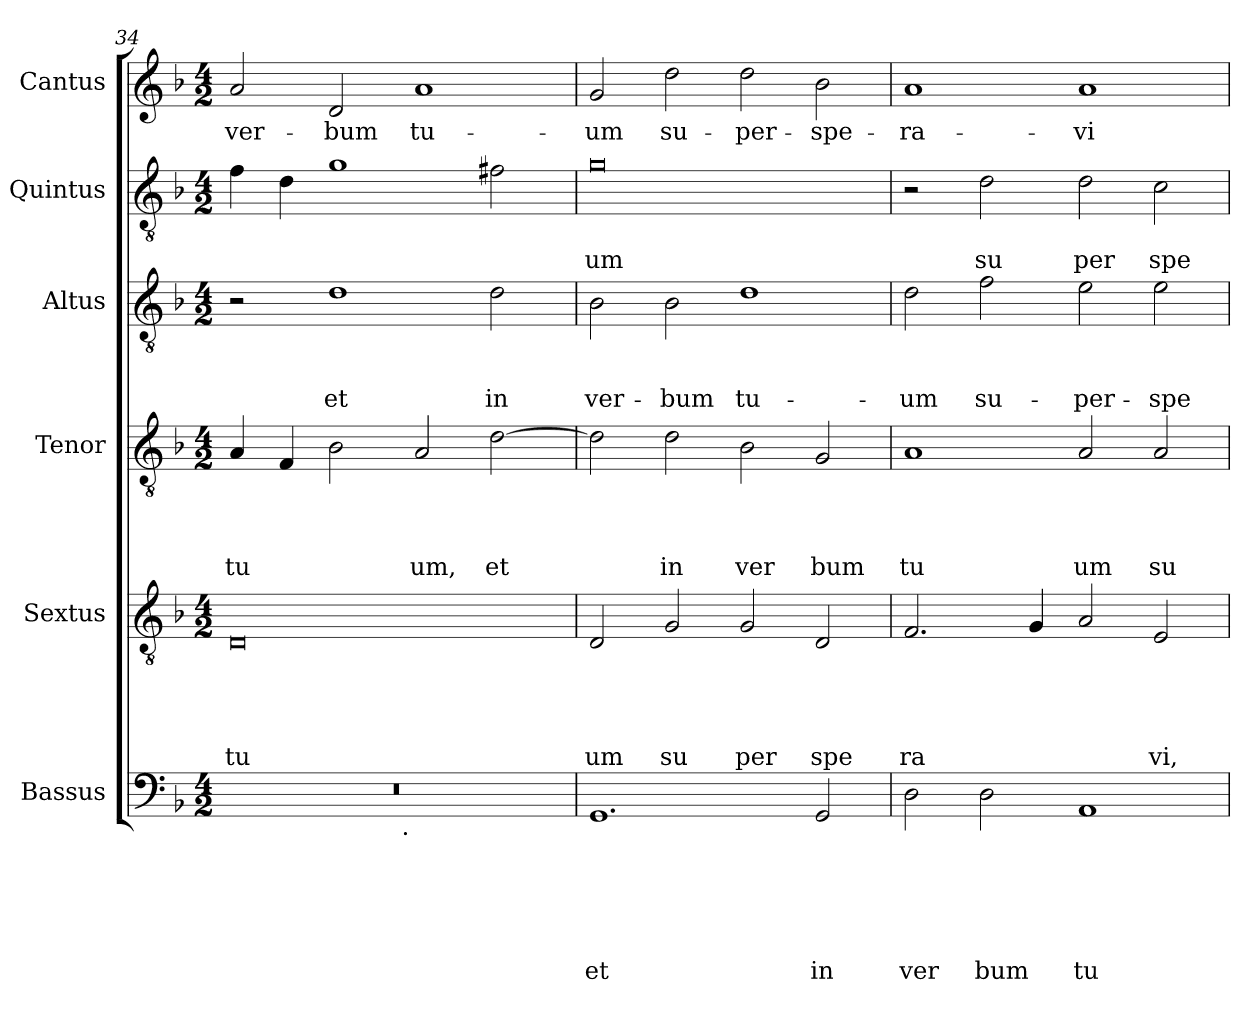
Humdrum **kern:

**kern	**text	**text	**text	**text	**text	**text	**kern	**text	**text	**text	**text	**text	**kern	**text	**text	**text	**text	**kern	**text	**text	**text	**kern	**text	**text	**kern	**text
*part6	*part6	*part6	*part6	*part6	*part6	*part6	*part5	*part5	*part5	*part5	*part5	*part5	*part4	*part4	*part4	*part4	*part4	*part3	*part3	*part3	*part3	*part2	*part2	*part2	*part1	*part1
*staff6	*staff6	*staff6	*staff6	*staff6	*staff6	*staff6	*staff5	*staff5	*staff5	*staff5	*staff5	*staff5	*staff4	*staff4	*staff4	*staff4	*staff4	*staff3	*staff3	*staff3	*staff3	*staff2	*staff2	*staff2	*staff1	*staff1
*I"Bassus	*	*	*	*	*	*	*I"Sextus	*	*	*	*	*	*I"Tenor	*	*	*	*	*I"Altus	*	*	*	*I"Quintus	*	*	*I"Cantus	*
*clefF4	*	*	*	*	*	*	*clefGv2	*	*	*	*	*	*clefGv2	*	*	*	*	*clefGv2	*	*	*	*clefGv2	*	*	*clefG2	*
*ITrd-3c-5	*	*	*	*	*	*	*ITrd-3c-5	*	*	*	*	*	*ITrd-3c-5	*	*	*	*	*ITrd-3c-5	*	*	*	*ITrd-3c-5	*	*	*	*
*k[b-e-]	*	*	*	*	*	*	*k[b-e-]	*	*	*	*	*	*k[b-e-]	*	*	*	*	*k[b-e-]	*	*	*	*k[b-e-]	*	*	*k[b-]	*
*B-:	*	*	*	*	*	*	*B-:	*	*	*	*	*	*B-:	*	*	*	*	*B-:	*	*	*	*B-:	*	*	*F:	*
*M4/2	*	*	*	*	*	*	*M4/2	*	*	*	*	*	*M4/2	*	*	*	*	*M4/2	*	*	*	*M4/2	*	*	*M4/2	*
=34	=34	=34	=34	=34	=34	=34	=34	=34	=34	=34	=34	=34	=34	=34	=34	=34	=34	=34	=34	=34	=34	=34	=34	=34	=34	=34
!	!	!	!	!	!	!	!	!	!	!	!	!LO:LY:b	!	!	!	!	!LO:LY:b	!	!	!	!	!	!	!	!	!LO:LY:b
*^	*	*	*	*	*	*	*	*	*	*	*	*	*	*	*	*	*	*	*	*	*	*	*	*	*	*
0r	2ryy	.	.	.	.	.	.	0G	.	.	.	.	tu	4d/	.	.	.	tu	2r	.	.	.	4b-\	.	.	2a/	ver-
.	.	.	.	.	.	.	.	.	.	.	.	.	.	4B-/	.	.	.	.	.	.	.	.	4g\	.	.	.	.
!	!	!	!	!	!	!	!	!	!	!	!	!	!	!	!	!	!	!	!	!	!	!LO:LY:b	!	!	!	!	!LO:LY:b
.	4...ryy	.	.	.	.	.	.	.	.	.	.	.	.	2e-\	.	.	.	.	1g	.	.	et	1cc	.	.	2d/	-bum
!	!LO:TX:b:t=.	!	!	!	!	!	!	!	!	!	!	!	!	!	!	!	!	!	!	!	!	!	!	!	!	!	!
.	1ryy	.	.	.	.	.	.	.	.	.	.	.	.	.	.	.	.	.	.	.	.	.	.	.	.	.	.
!	!	!	!	!	!	!	!	!	!	!	!	!	!	!	!	!	!	!LO:LY:b	!	!	!	!	!	!	!	!	!LO:LY:b
.	.	.	.	.	.	.	.	.	.	.	.	.	.	2d/	.	.	.	um,	.	.	.	.	.	.	.	1a	tu-
!	!	!	!	!	!	!	!	!	!	!	!	!	!	!	!	!	!	!LO:LY:b	!	!	!	!LO:LY:b	!	!	!	!	!
.	.	.	.	.	.	.	.	.	.	.	.	.	.	[>2g\	.	.	.	et	2g\	.	.	in	2b\	.	.	.	.
.	32ryy	.	.	.	.	.	.	.	.	.	.	.	.	.	.	.	.	.	.	.	.	.	.	.	.	.	.
=35	=35	=35	=35	=35	=35	=35	=35	=35	=35	=35	=35	=35	=35	=35	=35	=35	=35	=35	=35	=35	=35	=35	=35	=35	=35	=35	=35
!	!	!	!	!	!	!	!LO:LY:b	!	!	!	!	!	!LO:LY:b	!	!	!	!	!	!	!	!	!LO:LY:b	!	!	!LO:LY:b	!	!LO:LY:b
*v	*v	*	*	*	*	*	*	*	*	*	*	*	*	*	*	*	*	*	*	*	*	*	*	*	*	*	*
1.C	.	.	.	.	.	et	2G/	.	.	.	.	um	2g\]	.	.	.	.	2e-\	.	.	ver-	0cc	.	um	2g/	-um
!	!	!	!	!	!	!	!	!	!	!	!	!LO:LY:b	!	!	!	!	!LO:LY:b	!	!	!	!LO:LY:b	!	!	!	!	!LO:LY:b
.	.	.	.	.	.	.	2c/	.	.	.	.	su	2g\	.	.	.	in	2e-\	.	.	-bum	.	.	.	2dd\	su-
!	!	!	!	!	!	!	!	!	!	!	!	!LO:LY:b	!	!	!	!	!LO:LY:b	!	!	!	!LO:LY:b	!	!	!	!	!LO:LY:b
.	.	.	.	.	.	.	2c/	.	.	.	.	per	2e-\	.	.	.	ver	1g	.	.	tu-	.	.	.	2dd\	-per-
!	!	!	!	!	!	!LO:LY:b	!	!	!	!	!	!LO:LY:b	!	!	!	!	!LO:LY:b	!	!	!	!	!	!	!	!	!LO:LY:b
2C/	.	.	.	.	.	in	2G/	.	.	.	.	spe	2c/	.	.	.	bum	.	.	.	.	.	.	.	2b-\	-spe-
=36	=36	=36	=36	=36	=36	=36	=36	=36	=36	=36	=36	=36	=36	=36	=36	=36	=36	=36	=36	=36	=36	=36	=36	=36	=36	=36
!	!	!	!	!	!	!LO:LY:b	!	!	!	!	!	!LO:LY:b	!	!	!	!	!LO:LY:b	!	!	!	!LO:LY:b	!	!	!	!	!LO:LY:b
2G\	.	.	.	.	.	ver	2.B-/	.	.	.	.	ra	1d	.	.	.	tu	2g\	.	.	-um	2r	.	.	1a	-ra-
!	!	!	!	!	!	!LO:LY:b	!	!	!	!	!	!	!	!	!	!	!	!	!	!	!LO:LY:b	!	!	!LO:LY:b	!	!
2G\	.	.	.	.	.	bum	.	.	.	.	.	.	.	.	.	.	.	2b-\	.	.	su-	2g\	.	su	.	.
.	.	.	.	.	.	.	4c/	.	.	.	.	.	.	.	.	.	.	.	.	.	.	.	.	.	.	.
!	!	!	!	!	!	!LO:LY:b	!	!	!	!	!	!	!	!	!	!	!LO:LY:b	!	!	!	!LO:LY:b	!	!	!LO:LY:b	!	!LO:LY:b
1D	.	.	.	.	.	tu	2d/	.	.	.	.	.	2d/	.	.	.	um	2a\	.	.	-per-	2g\	.	per	1a	-vi
!	!	!	!	!	!	!	!	!	!	!	!	!LO:LY:b	!	!	!	!	!LO:LY:b	!	!	!	!LO:LY:b	!	!	!LO:LY:b	!	!
.	.	.	.	.	.	.	2A/	.	.	.	.	vi,	2d/	.	.	.	su	2a\	.	.	-spe-	2f\	.	spe	.	.
=	=	=	=	=	=	=	=	=	=	=	=	=	=	=	=	=	=	=	=	=	=	=	=	=	=	=
*-	*-	*-	*-	*-	*-	*-	*-	*-	*-	*-	*-	*-	*-	*-	*-	*-	*-	*-	*-	*-	*-	*-	*-	*-	*-	*-
